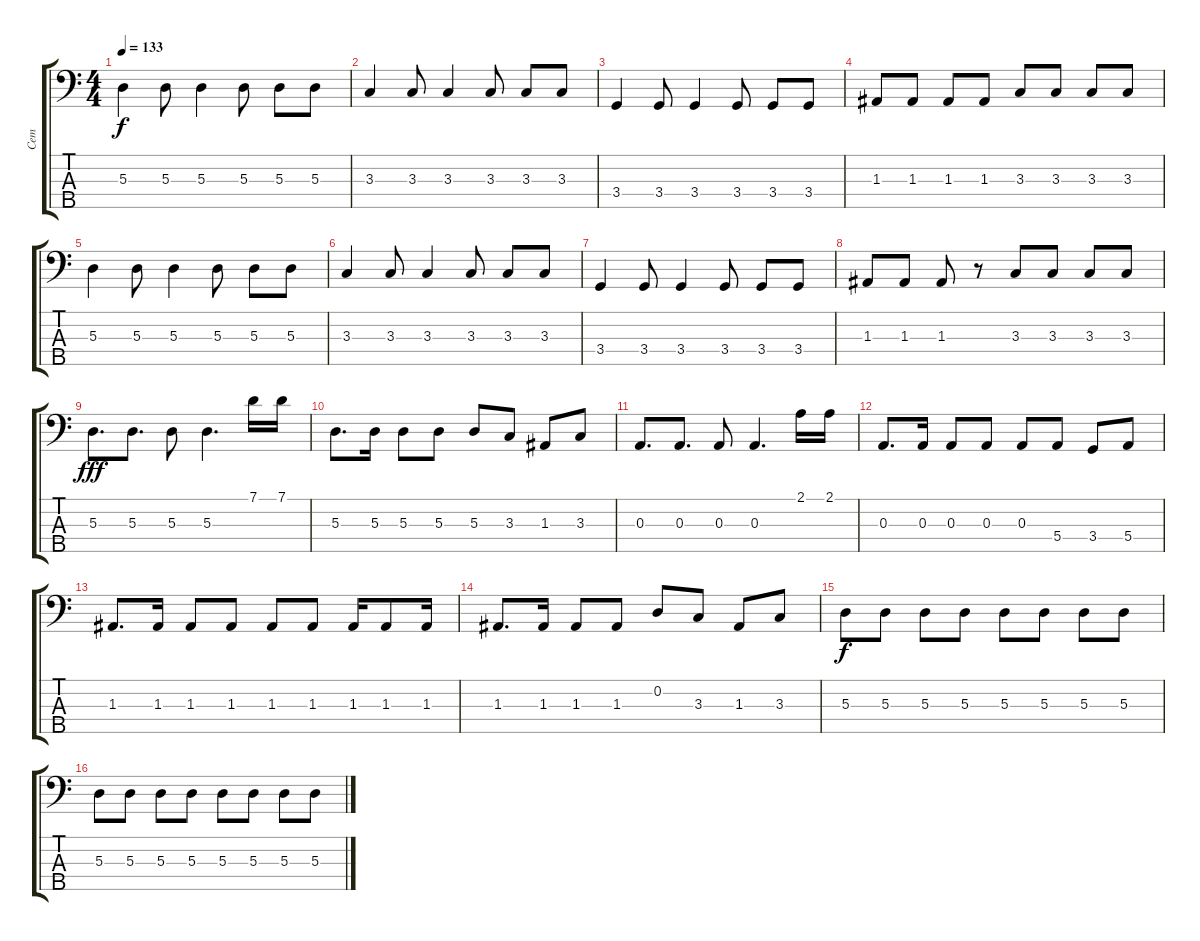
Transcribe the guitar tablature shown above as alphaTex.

\track ("Cem" "Cem") {instrument electricbassfinger}
\staff {score tabs}
\tuning (G2 D2 A1 E1 B0) {hide}
\ts (4 4)
\tempo 133
\clef f4
\ks c
5.3.4{dy f} 5.3.8 5.3.4 5.3.8 5.3.8 5.3.8 |
3.3.4 3.3.8 3.3.4 3.3.8 3.3.8 3.3.8 |
3.4.4 3.4.8 3.4.4 3.4.8 3.4.8 3.4.8 |
1.3.8 1.3.8 1.3.8 1.3.8 3.3.8 3.3.8 3.3.8 3.3.8 |
5.3.4 5.3.8 5.3.4 5.3.8 5.3.8 5.3.8 |
3.3.4 3.3.8 3.3.4 3.3.8 3.3.8 3.3.8 |
3.4.4 3.4.8 3.4.4 3.4.8 3.4.8 3.4.8 |
1.3.8 1.3.8 1.3.8 r.8 3.3.8 3.3.8 3.3.8 3.3.8 |
5.3.8{d dy fff} 5.3.8{d} 5.3.8 5.3.4{d} 7.1.16 7.1.16 |
5.3.8{d} 5.3.16 5.3.8 5.3.8 5.3.8 3.3.8 1.3.8 3.3.8 |
0.3.8{d} 0.3.8{d} 0.3.8 0.3.4{d} 2.1.16 2.1.16 |
0.3.8{d} 0.3.16 0.3.8 0.3.8 0.3.8 5.4.8 3.4.8 5.4.8 |
1.3.8{d} 1.3.16 1.3.8 1.3.8 1.3.8 1.3.8 1.3.16 1.3.8 1.3.16 |
1.3.8{d} 1.3.16 1.3.8 1.3.8 0.2.8 3.3.8 1.3.8 3.3.8 |
5.3.8{dy f} 5.3.8 5.3.8 5.3.8 5.3.8 5.3.8 5.3.8 5.3.8 |
5.3.8 5.3.8 5.3.8 5.3.8 5.3.8 5.3.8 5.3.8 5.3.8
